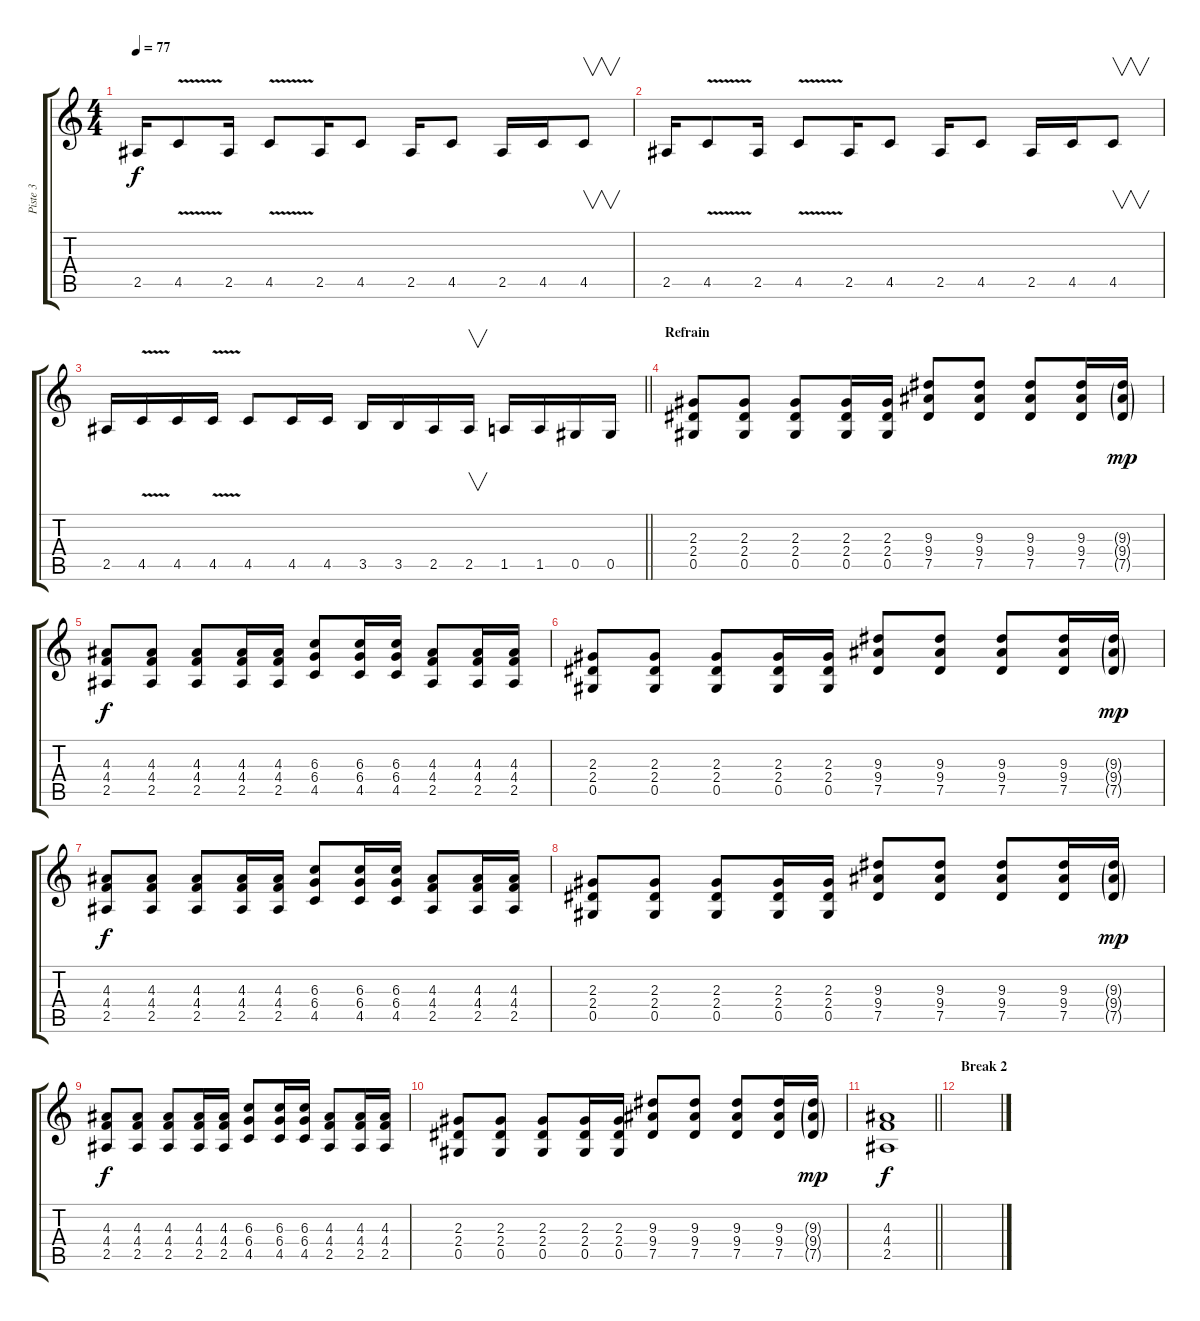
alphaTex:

\track ("Piste 3" "Piste 3") {instrument overdrivenguitar}
\staff {score tabs}
\tuning (Eb4 Bb3 Gb3 Db3 Ab2 Eb2) {hide}
\ts (4 4)
\tempo 77
\clef g2
\ks c
2.5.16{dy f} 4.5{v}.8 2.5.16 4.5{v}.8 2.5.16 4.5.8 2.5.16 4.5.8 2.5.16 4.5.16 4.5.8{v} |
2.5.16 4.5{v}.8 2.5.16 4.5{v}.8 2.5.16 4.5.8 2.5.16 4.5.8 2.5.16 4.5.16 4.5.8{v} |
\barLineRight lightlight
2.5.16 4.5{v}.16 4.5.16 4.5{v}.16 4.5.8 4.5.16 4.5.16 3.5.16 3.5.16 2.5.16 2.5.16{v} 1.5.16 1.5.16 0.5.16 0.5.16 |
\section ("" "Refrain")
(2.3 2.4 0.5).8 (2.3 2.4 0.5).8 (2.3 2.4 0.5).8 (2.3 2.4 0.5).16 (2.3 2.4 0.5).16 (9.3 9.4 7.5).8 (9.3 9.4 7.5).8 (9.3 9.4 7.5).8 (9.3 9.4 7.5).16 (9.3{g} 9.4{g} 7.5{g}).16{dy mp} |
(4.3 4.4 2.5).8{dy f} (4.3 4.4 2.5).8 (4.3 4.4 2.5).8 (4.3 4.4 2.5).16 (4.3 4.4 2.5).16 (6.3 6.4 4.5).8 (6.3 6.4 4.5).16 (6.3 6.4 4.5).16 (4.3 4.4 2.5).8 (4.3 4.4 2.5).16 (4.3 4.4 2.5).16 |
(2.3 2.4 0.5).8 (2.3 2.4 0.5).8 (2.3 2.4 0.5).8 (2.3 2.4 0.5).16 (2.3 2.4 0.5).16 (9.3 9.4 7.5).8 (9.3 9.4 7.5).8 (9.3 9.4 7.5).8 (9.3 9.4 7.5).16 (9.3{g} 9.4{g} 7.5{g}).16{dy mp} |
(4.3 4.4 2.5).8{dy f} (4.3 4.4 2.5).8 (4.3 4.4 2.5).8 (4.3 4.4 2.5).16 (4.3 4.4 2.5).16 (6.3 6.4 4.5).8 (6.3 6.4 4.5).16 (6.3 6.4 4.5).16 (4.3 4.4 2.5).8 (4.3 4.4 2.5).16 (4.3 4.4 2.5).16 |
(2.3 2.4 0.5).8 (2.3 2.4 0.5).8 (2.3 2.4 0.5).8 (2.3 2.4 0.5).16 (2.3 2.4 0.5).16 (9.3 9.4 7.5).8 (9.3 9.4 7.5).8 (9.3 9.4 7.5).8 (9.3 9.4 7.5).16 (9.3{g} 9.4{g} 7.5{g}).16{dy mp} |
(4.3 4.4 2.5).8{dy f} (4.3 4.4 2.5).8 (4.3 4.4 2.5).8 (4.3 4.4 2.5).16 (4.3 4.4 2.5).16 (6.3 6.4 4.5).8 (6.3 6.4 4.5).16 (6.3 6.4 4.5).16 (4.3 4.4 2.5).8 (4.3 4.4 2.5).16 (4.3 4.4 2.5).16 |
(2.3 2.4 0.5).8 (2.3 2.4 0.5).8 (2.3 2.4 0.5).8 (2.3 2.4 0.5).16 (2.3 2.4 0.5).16 (9.3 9.4 7.5).8 (9.3 9.4 7.5).8 (9.3 9.4 7.5).8 (9.3 9.4 7.5).16 (9.3{g} 9.4{g} 7.5{g}).16{dy mp} |
\barLineRight lightlight
(4.3 4.4 2.5).1{dy f} |
\section ("" "Break 2")
